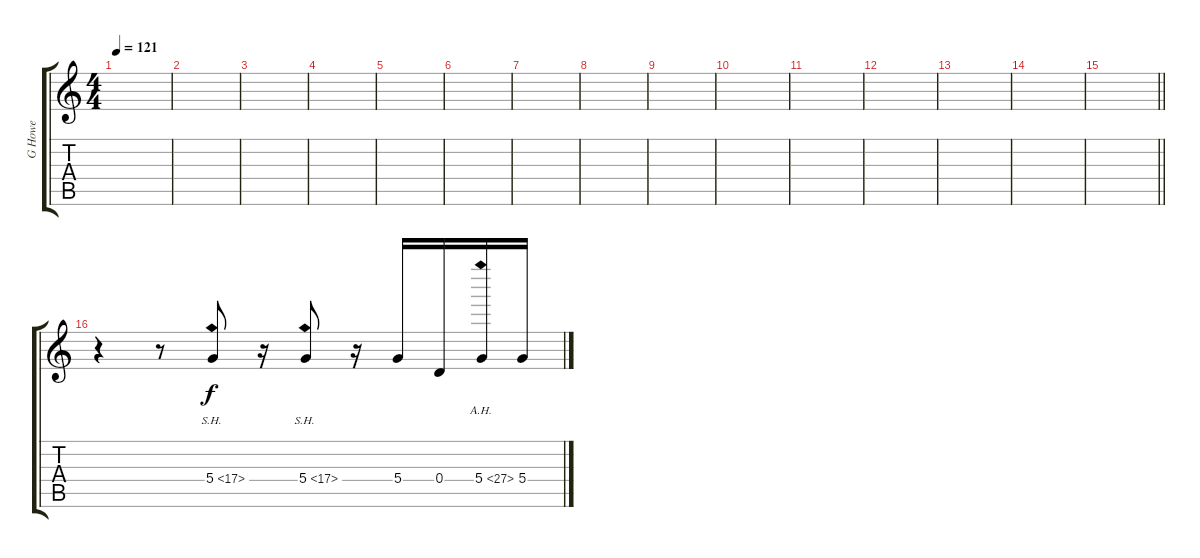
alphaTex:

\track ("G Howe" "G Howe") {instrument distortionguitar}
\staff {score tabs}
\tuning (E4 B3 G3 D3 A2 E2) {hide}
\ts (4 4)
\section ("" "")
\tempo 121
\clef g2
\ks c
|
|
|
|
|
|
|
|
|
|
|
|
|
|
\barLineRight lightlight
|
\section ("" "")
r.4 r.8 5.4{sh 12}.8 r.16 5.4{sh 12}.8 r.16 5.4.16 0.4.16 5.4{ah 22}.16 5.4.16
